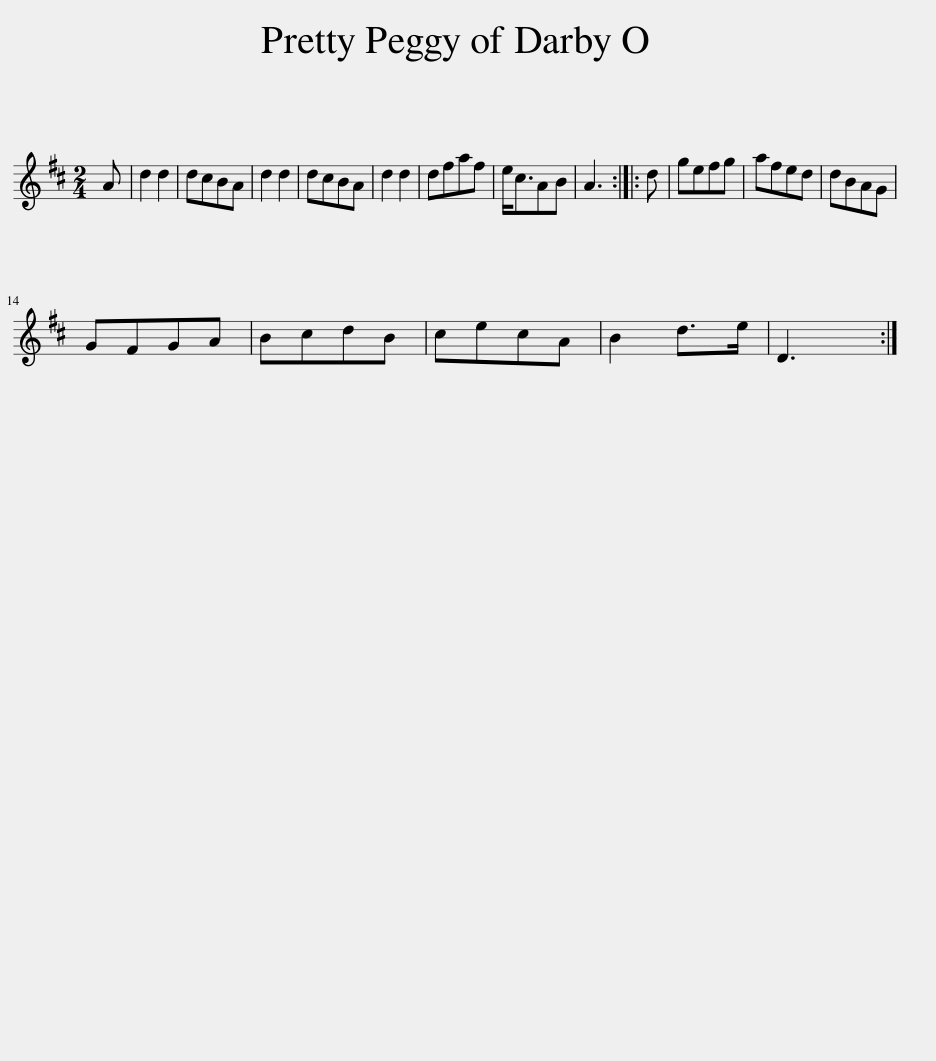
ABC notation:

X:1
L:1/8
M:2/4
I:linebreak $
K:D
V:1 treble
V:1
 A | d2 d2 | dcBA | d2 d2 | dcBA | %5
 d2 d2 | dfaf | e<cAB | A3 :: d | %10
 gefg | afed | dBAG |$ GFGA | BcdB | %15
 cecA | B2 d>e | D3 :| %18
